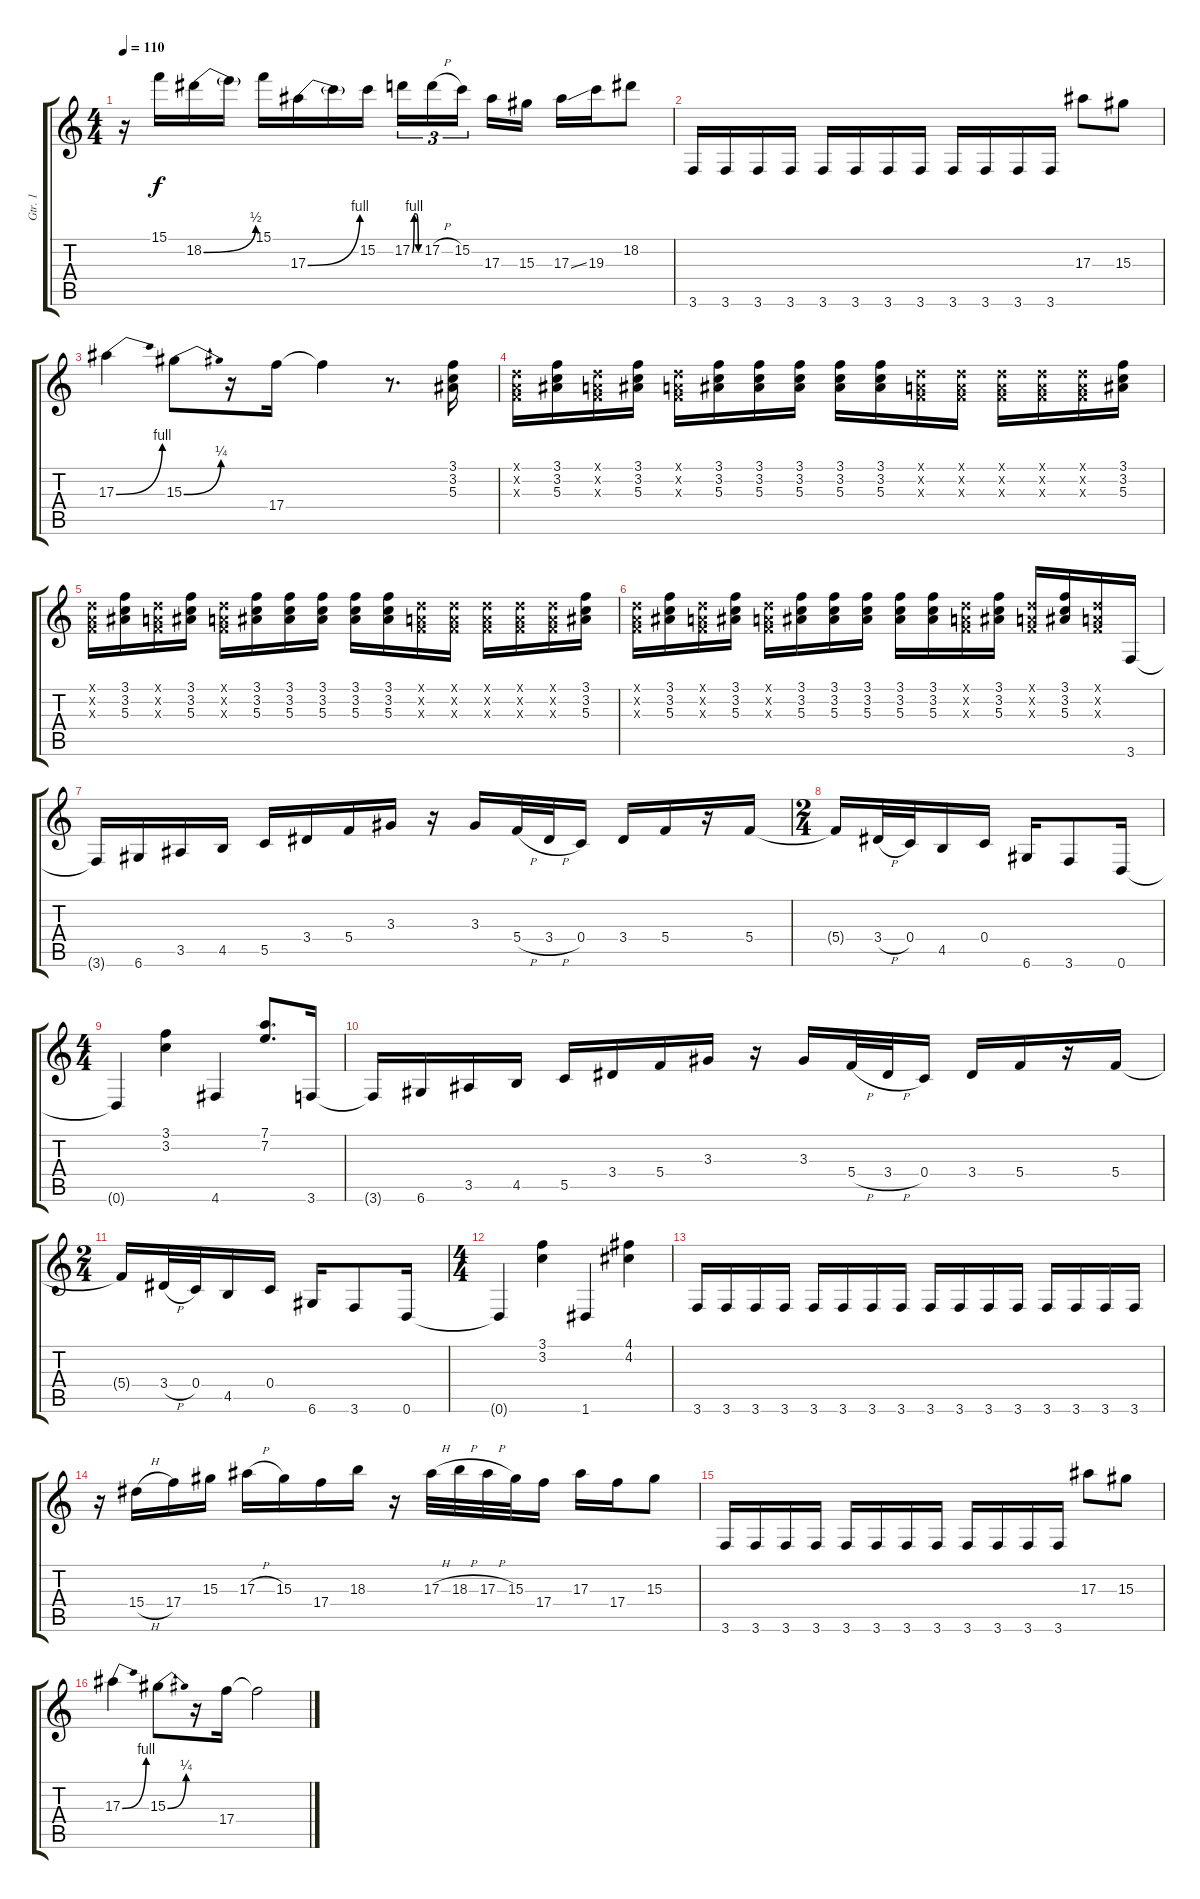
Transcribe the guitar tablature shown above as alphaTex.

\track ("Gtr. 1" "Gtr. 1") {instrument distortionguitar}
\staff {score tabs}
\tuning (D4 A3 F3 C3 G2 D2) {hide}
\ts (4 4)
\tempo 110
\clef g2
\ks c
r.16{dy f} 15.1.16 18.2{be (bend 0 0 60 2)}.16 18.2{t}.16 15.1.16 17.3{be (bend 0 0 60 4)}.16 17.3{t}.16 15.2.16 17.2{be (custom 0 0 15 4 30 4 45 0 60 0)}.16{tu (3 2)} 17.2{h}.16{tu (3 2)} 15.2.16{tu (3 2) beam splitsecondary} 17.3.16 15.3.16 17.3{ss}.16 19.3.16 18.2.8 |
3.6.16 3.6.16 3.6.16 3.6.16 3.6.16 3.6.16 3.6.16 3.6.16 3.6.16 3.6.16 3.6.16 3.6.16 17.3.8 15.3.8 |
17.3{be (bend 0 0 60 4)}.4 15.3{be (bend 0 0 60 1)}.8 r.16 17.4.16 17.4{t}.4 r.8{d} (3.1 3.2 5.3).16 |
(0.1{x} 0.2{x} 0.3{x}).16 (3.1 3.2 5.3).16 (0.1{x} 0.2{x} 0.3{x}).16 (3.1 3.2 5.3).16 (0.1{x} 0.2{x} 0.3{x}).16 (3.1 3.2 5.3).16 (3.1 3.2 5.3).16 (3.1 3.2 5.3).16 (3.1 3.2 5.3).16 (3.1 3.2 5.3).16 (0.1{x} 0.2{x} 0.3{x}).16 (0.1{x} 0.2{x} 0.3{x}).16 (0.1{x} 0.2{x} 0.3{x}).16 (0.1{x} 0.2{x} 0.3{x}).16 (0.1{x} 0.2{x} 0.3{x}).16 (3.1 3.2 5.3).16 |
(0.1{x} 0.2{x} 0.3{x}).16 (3.1 3.2 5.3).16 (0.1{x} 0.2{x} 0.3{x}).16 (3.1 3.2 5.3).16 (0.1{x} 0.2{x} 0.3{x}).16 (3.1 3.2 5.3).16 (3.1 3.2 5.3).16 (3.1 3.2 5.3).16 (3.1 3.2 5.3).16 (3.1 3.2 5.3).16 (0.1{x} 0.2{x} 0.3{x}).16 (0.1{x} 0.2{x} 0.3{x}).16 (0.1{x} 0.2{x} 0.3{x}).16 (0.1{x} 0.2{x} 0.3{x}).16 (0.1{x} 0.2{x} 0.3{x}).16 (3.1 3.2 5.3).16 |
(0.1{x} 0.2{x} 0.3{x}).16 (3.1 3.2 5.3).16 (0.1{x} 0.2{x} 0.3{x}).16 (3.1 3.2 5.3).16 (0.1{x} 0.2{x} 0.3{x}).16 (3.1 3.2 5.3).16 (3.1 3.2 5.3).16 (3.1 3.2 5.3).16 (3.1 3.2 5.3).16 (3.1 3.2 5.3).16 (0.1{x} 0.2{x} 0.3{x}).16 (3.1 3.2 5.3).16 (0.1{x} 0.2{x} 0.3{x}).16 (3.1 3.2 5.3).16 (0.1{x} 0.2{x} 0.3{x}).16 3.6.16 |
3.6{t}.16 6.6.16 3.5.16 4.5.16 5.5.16 3.4.16 5.4.16 3.3.16 r.16 3.3.16 5.4{h}.32 3.4{h}.32 0.4.16 3.4.16 5.4.16 r.16 5.4.16 |
\ts (2 4)
5.4{t}.16 3.4{h}.32 0.4.32 4.5.16 0.4.16 6.6.16 3.6.8 0.6.16 |
\ts (4 4)
0.6{t}.4 (3.1 3.2).4 4.6.4 (7.1 7.2).8{d} 3.6.16 |
3.6{t}.16 6.6.16 3.5.16 4.5.16 5.5.16 3.4.16 5.4.16 3.3.16 r.16 3.3.16 5.4{h}.32 3.4{h}.32 0.4.16 3.4.16 5.4.16 r.16 5.4.16 |
\ts (2 4)
5.4{t}.16 3.4{h}.32 0.4.32 4.5.16 0.4.16 6.6.16 3.6.8 0.6.16 |
\ts (4 4)
0.6{t}.4 (3.1 3.2).4 1.6.4 (4.1 4.2).4 |
3.6.16 3.6.16 3.6.16 3.6.16 3.6.16 3.6.16 3.6.16 3.6.16 3.6.16 3.6.16 3.6.16 3.6.16 3.6.16 3.6.16 3.6.16 3.6.16 |
r.16 15.4{h}.16 17.4.16 15.3.16 17.3{h}.16 15.3.16 17.4.16 18.3.16 r.16 17.3{h}.32 18.3{h}.32 17.3{h}.32 15.3.32 17.4.16 17.3.16 17.4.16 15.3.8 |
3.6.16 3.6.16 3.6.16 3.6.16 3.6.16 3.6.16 3.6.16 3.6.16 3.6.16 3.6.16 3.6.16 3.6.16 17.3.8 15.3.8 |
17.3{be (bend 0 0 60 4)}.4 15.3{be (bend 0 0 60 1)}.8 r.16 17.4.16 17.4{t}.2
